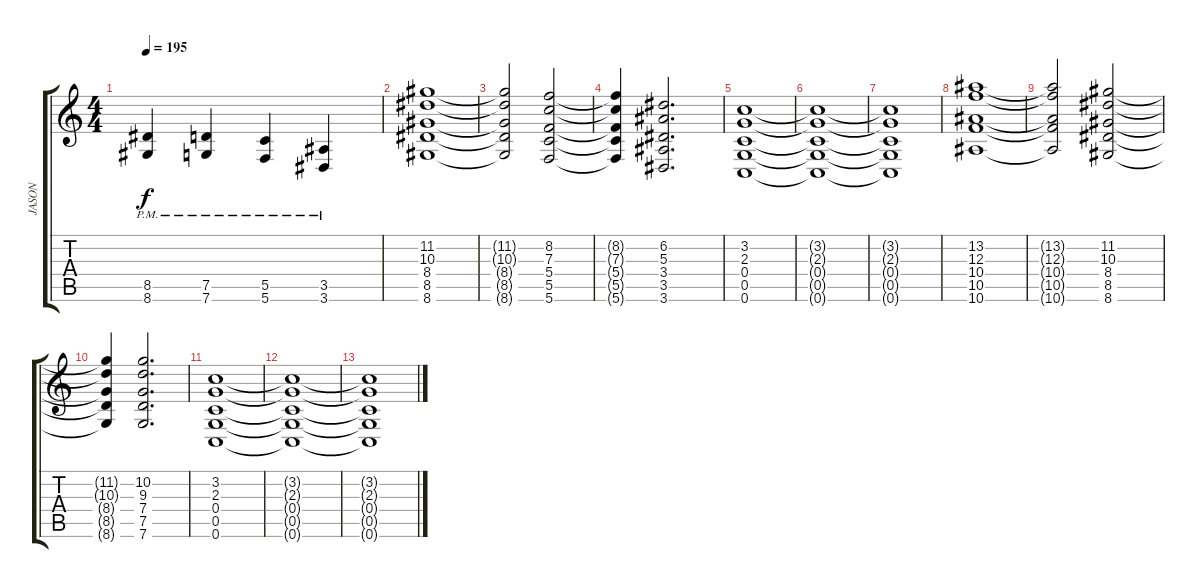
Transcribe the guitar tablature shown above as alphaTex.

\track ("JASON" "JASON") {instrument distortionguitar}
\staff {score tabs}
\tuning (D4 A3 F3 C3 G2 C2) {hide}
\ts (4 4)
\tempo 195
\clef g2
\ks c
(8.5{pm} 8.6{pm}).4{dy f} (7.5{pm} 7.6{pm}).4 (5.5{pm} 5.6{pm}).4 (3.5{pm} 3.6{pm}).4 |
(11.2 10.3 8.4 8.5 8.6).1 |
(11.2{t} 10.3{t} 8.4{t} 8.5{t} 8.6{t}).2 (8.2 7.3 5.4 5.5 5.6).2 |
(8.2{t} 7.3{t} 5.4{t} 5.5{t} 5.6{t}).4 (6.2 5.3 3.4 3.5 3.6).2{d} |
(3.2 2.3 0.4 0.5 0.6).1 |
(3.2{t} 2.3{t} 0.4{t} 0.5{t} 0.6{t}).1 |
(3.2{t} 2.3{t} 0.4{t} 0.5{t} 0.6{t}).1 |
(13.2 12.3 10.4 10.5 10.6).1 |
(13.2{t} 12.3{t} 10.4{t} 10.5{t} 10.6{t}).2 (11.2 10.3 8.4 8.5 8.6).2 |
(11.2{t} 10.3{t} 8.4{t} 8.5{t} 8.6{t}).4 (10.2 9.3 7.4 7.5 7.6).2{d} |
(3.2 2.3 0.4 0.5 0.6).1 |
(3.2{t} 2.3{t} 0.4{t} 0.5{t} 0.6{t}).1 |
(3.2{t} 2.3{t} 0.4{t} 0.5{t} 0.6{t}).1
